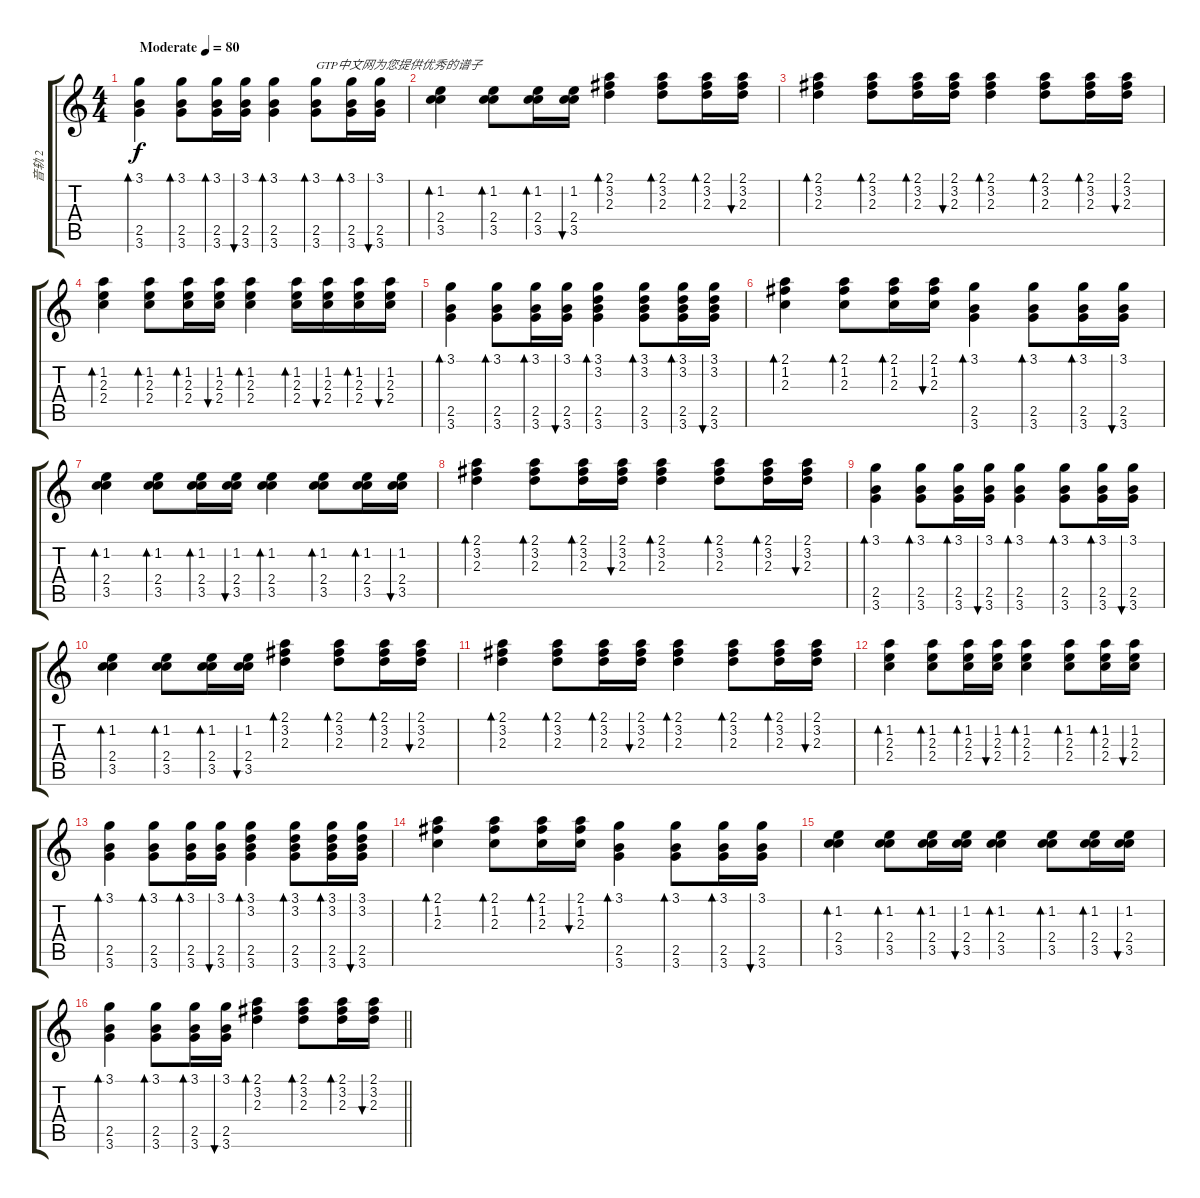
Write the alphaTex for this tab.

\track ("音轨 2" "音轨 2") {instrument acousticguitarsteel}
\staff {score tabs}
\tuning (E4 B3 G4 D4 A3 E3) {hide}
\ts (4 4)
\tempo (80 "Moderate")
\clef g2
\ks c
(3.1 2.5 3.6).4{bd 60 dy f instrument acousticguitarsteel} (3.1 2.5 3.6).8{bd 240} (3.1 2.5 3.6).16{bd 60} (3.1 2.5 3.6).16{bu 60} (3.1 2.5 3.6).4{bd 60} (3.1 2.5 3.6).8{bd 120 txt "GTP中文网为您提供优秀的谱子"} (3.1 2.5 3.6).16{bd 60} (3.1 2.5 3.6).16{bu 60} |
(1.2 2.4 3.5).4{bd 60} (1.2 2.4 3.5).8{bd 60} (1.2 2.4 3.5).16{bd 60} (1.2 2.4 3.5).16{bu 60} (2.1 3.2 2.3).4{bd 60} (2.1 3.2 2.3).8{bd 60} (2.1 3.2 2.3).16{bd 60} (2.1 3.2 2.3).16{bu 60} |
(2.1 3.2 2.3).4{bd 60} (2.1 3.2 2.3).8{bd 60} (2.1 3.2 2.3).16{bd 60} (2.1 3.2 2.3).16{bu 60} (2.1 3.2 2.3).4{bd 60} (2.1 3.2 2.3).8{bd 60} (2.1 3.2 2.3).16{bd 60} (2.1 3.2 2.3).16{bu 60} |
(1.2 2.3 2.4).4{bd 60} (1.2 2.3 2.4).8{bd 60} (1.2 2.3 2.4).16{bd 60} (1.2 2.3 2.4).16{bu 60} (1.2 2.3 2.4).4{bd 60} (1.2 2.3 2.4).16{bd 60} (1.2 2.3 2.4).16{bu 60} (1.2 2.3 2.4).16{bd 60} (1.2 2.3 2.4).16{bu 60} |
(3.1 2.5 3.6).4{bd 60} (3.1 2.5 3.6).8{bd 60} (3.1 2.5 3.6).16{bd 60} (3.1 2.5 3.6).16{bu 60} (3.1 3.2 2.5 3.6).4{bd 60} (3.1 3.2 2.5 3.6).8{bd 60} (3.1 3.2 2.5 3.6).16{bd 60} (3.1 3.2 2.5 3.6).16{bu 60} |
(2.1 1.2 2.3).4{bd 60} (2.1 1.2 2.3).8{bd 60} (2.1 1.2 2.3).16{bd 60} (2.1 1.2 2.3).16{bu 60} (3.1 2.5 3.6).4{bd 60} (3.1 2.5 3.6).8{bd 60} (3.1 2.5 3.6).16{bd 60} (3.1 2.5 3.6).16{bu 60} |
(1.2 2.4 3.5).4{bd 60} (1.2 2.4 3.5).8{bd 60} (1.2 2.4 3.5).16{bd 60} (1.2 2.4 3.5).16{bu 60} (1.2 2.4 3.5).4{bd 60} (1.2 2.4 3.5).8{bd 60} (1.2 2.4 3.5).16{bd 60} (1.2 2.4 3.5).16{bu 60} |
(2.1 3.2 2.3).4{bd 60} (2.1 3.2 2.3).8{bd 60} (2.1 3.2 2.3).16{bd 60} (2.1 3.2 2.3).16{bu 60} (2.1 3.2 2.3).4{bd 60} (2.1 3.2 2.3).8{bd 60} (2.1 3.2 2.3).16{bd 60} (2.1 3.2 2.3).16{bu 60} |
(3.1 2.5 3.6).4{bd 60} (3.1 2.5 3.6).8{bd 60} (3.1 2.5 3.6).16{bd 60} (3.1 2.5 3.6).16{bu 60} (3.1 2.5 3.6).4{bd 60} (3.1 2.5 3.6).8{bd 60} (3.1 2.5 3.6).16{bd 60} (3.1 2.5 3.6).16{bu 60} |
(1.2 2.4 3.5).4{bd 60} (1.2 2.4 3.5).8{bd 60} (1.2 2.4 3.5).16{bd 60} (1.2 2.4 3.5).16{bu 60} (2.1 3.2 2.3).4{bd 60} (2.1 3.2 2.3).8{bd 60} (2.1 3.2 2.3).16{bd 60} (2.1 3.2 2.3).16{bu 60} |
(2.1 3.2 2.3).4{bd 60} (2.1 3.2 2.3).8{bd 60} (2.1 3.2 2.3).16{bd 60} (2.1 3.2 2.3).16{bu 60} (2.1 3.2 2.3).4{bd 60} (2.1 3.2 2.3).8{bd 60} (2.1 3.2 2.3).16{bd 60} (2.1 3.2 2.3).16{bu 60} |
(1.2 2.3 2.4).4{bd 60} (1.2 2.3 2.4).8{bd 60} (1.2 2.3 2.4).16{bd 60} (1.2 2.3 2.4).16{bu 60} (1.2 2.3 2.4).4{bd 60} (1.2 2.3 2.4).8{bd 60} (1.2 2.3 2.4).16{bd 60} (1.2 2.3 2.4).16{bu 60} |
(3.1 2.5 3.6).4{bd 60} (3.1 2.5 3.6).8{bd 60} (3.1 2.5 3.6).16{bd 60} (3.1 2.5 3.6).16{bu 60} (3.1 3.2 2.5 3.6).4{bd 60} (3.1 3.2 2.5 3.6).8{bd 60} (3.1 3.2 2.5 3.6).16{bd 60} (3.1 3.2 2.5 3.6).16{bu 60} |
(2.1 1.2 2.3).4{bd 60} (2.1 1.2 2.3).8{bd 60} (2.1 1.2 2.3).16{bd 60} (2.1 1.2 2.3).16{bu 60} (3.1 2.5 3.6).4{bd 60} (3.1 2.5 3.6).8{bd 60} (3.1 2.5 3.6).16{bd 60} (3.1 2.5 3.6).16{bu 60} |
(1.2 2.4 3.5).4{bd 60} (1.2 2.4 3.5).8{bd 60} (1.2 2.4 3.5).16{bd 60} (1.2 2.4 3.5).16{bu 60} (1.2 2.4 3.5).4{bd 60} (1.2 2.4 3.5).8{bd 60} (1.2 2.4 3.5).16{bd 60} (1.2 2.4 3.5).16{bu 60} |
\barLineRight lightlight
(3.1 2.5 3.6).4{bd 60} (3.1 2.5 3.6).8{bd 60} (3.1 2.5 3.6).16{bd 60} (3.1 2.5 3.6).16{bu 60} (2.1 3.2 2.3).4{bd 60} (2.1 3.2 2.3).8{bd 60} (2.1 3.2 2.3).16{bd 60} (2.1 3.2 2.3).16{bu 60}
